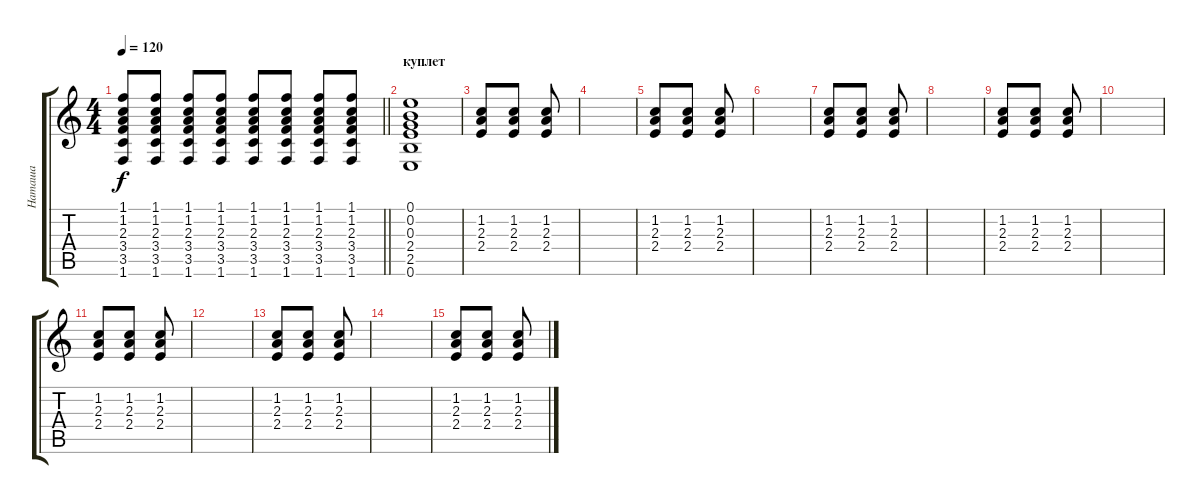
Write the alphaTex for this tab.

\track ("Наташа" "Наташа") {instrument overdrivenguitar}
\staff {score tabs}
\tuning (E4 B3 G3 D3 A2 E2) {hide}
\ts (4 4)
\tempo 120
\clef g2
\barLineRight lightlight
\ks c
(1.1 1.2 2.3 3.4 3.5 1.6).8{dy f} (1.1 1.2 2.3 3.4 3.5 1.6).8 (1.1 1.2 2.3 3.4 3.5 1.6).8 (1.1 1.2 2.3 3.4 3.5 1.6).8 (1.1 1.2 2.3 3.4 3.5 1.6).8 (1.1 1.2 2.3 3.4 3.5 1.6).8 (1.1 1.2 2.3 3.4 3.5 1.6).8 (1.1 1.2 2.3 3.4 3.5 1.6).8 |
\section ("" "куплет")
(0.1 0.2 0.3 2.4 2.5 0.6).1 |
(1.2 2.3 2.4).8 (1.2 2.3 2.4).8 (1.2 2.3 2.4).8 |
|
(1.2 2.3 2.4).8 (1.2 2.3 2.4).8 (1.2 2.3 2.4).8 |
|
(1.2 2.3 2.4).8 (1.2 2.3 2.4).8 (1.2 2.3 2.4).8 |
|
(1.2 2.3 2.4).8 (1.2 2.3 2.4).8 (1.2 2.3 2.4).8 |
|
(1.2 2.3 2.4).8 (1.2 2.3 2.4).8 (1.2 2.3 2.4).8 |
|
(1.2 2.3 2.4).8 (1.2 2.3 2.4).8 (1.2 2.3 2.4).8 |
|
(1.2 2.3 2.4).8 (1.2 2.3 2.4).8 (1.2 2.3 2.4).8
